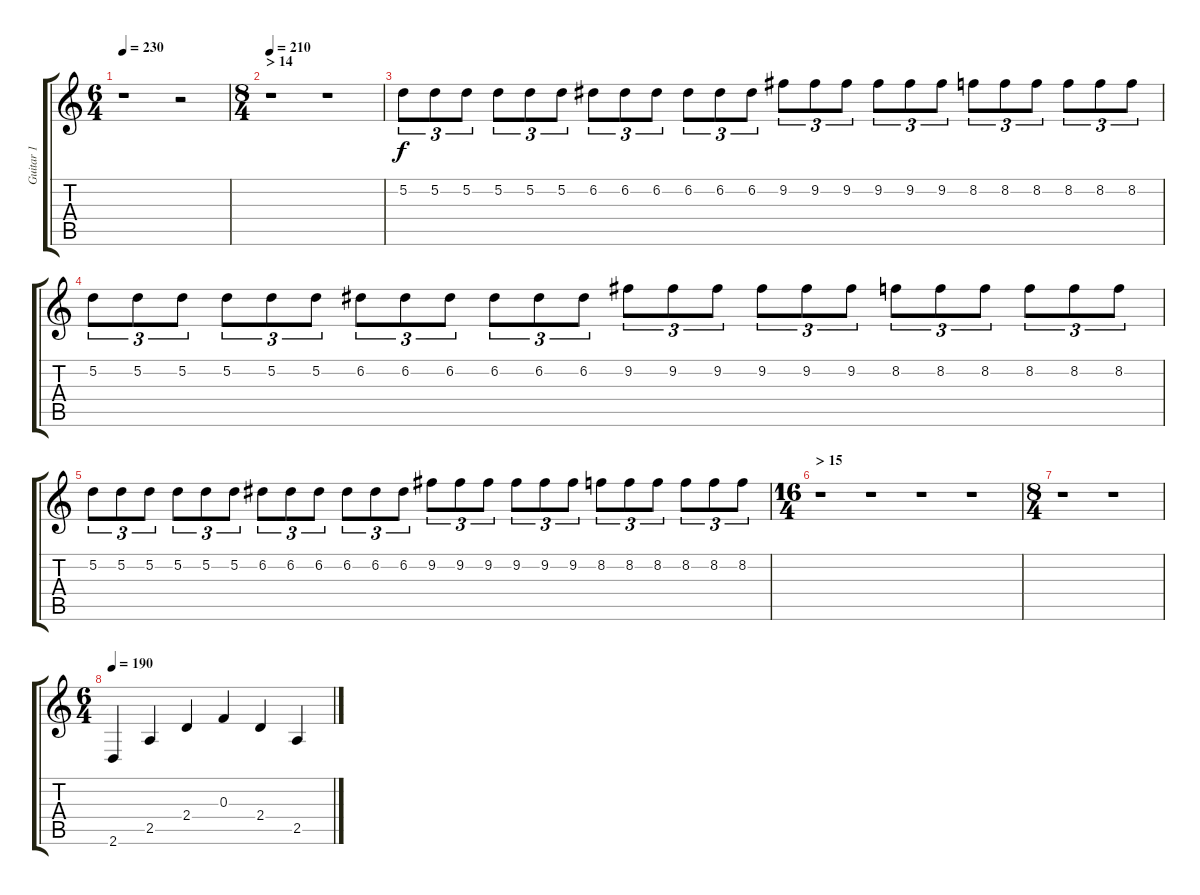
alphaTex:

\track ("Guitar 1" "Guitar 1") {instrument distortionguitar}
\staff {score tabs}
\tuning (D4 A3 F3 C3 G2 C2) {hide}
\ts (6 4)
\tempo 230
\clef g2
\ks c
r.1{dy f} r.2 |
\ts (8 4)
\section ("" "> 14")
\tempo 210
r.1 r.1 |
5.2.8{tu (3 2)} 5.2.8{tu (3 2)} 5.2.8{tu (3 2)} 5.2.8{tu (3 2)} 5.2.8{tu (3 2)} 5.2.8{tu (3 2)} 6.2.8{tu (3 2)} 6.2.8{tu (3 2)} 6.2.8{tu (3 2)} 6.2.8{tu (3 2)} 6.2.8{tu (3 2)} 6.2.8{tu (3 2)} 9.2.8{tu (3 2)} 9.2.8{tu (3 2)} 9.2.8{tu (3 2)} 9.2.8{tu (3 2)} 9.2.8{tu (3 2)} 9.2.8{tu (3 2)} 8.2.8{tu (3 2)} 8.2.8{tu (3 2)} 8.2.8{tu (3 2)} 8.2.8{tu (3 2)} 8.2.8{tu (3 2)} 8.2.8{tu (3 2)} |
5.2.8{tu (3 2)} 5.2.8{tu (3 2)} 5.2.8{tu (3 2)} 5.2.8{tu (3 2)} 5.2.8{tu (3 2)} 5.2.8{tu (3 2)} 6.2.8{tu (3 2)} 6.2.8{tu (3 2)} 6.2.8{tu (3 2)} 6.2.8{tu (3 2)} 6.2.8{tu (3 2)} 6.2.8{tu (3 2)} 9.2.8{tu (3 2)} 9.2.8{tu (3 2)} 9.2.8{tu (3 2)} 9.2.8{tu (3 2)} 9.2.8{tu (3 2)} 9.2.8{tu (3 2)} 8.2.8{tu (3 2)} 8.2.8{tu (3 2)} 8.2.8{tu (3 2)} 8.2.8{tu (3 2)} 8.2.8{tu (3 2)} 8.2.8{tu (3 2)} |
5.2.8{tu (3 2)} 5.2.8{tu (3 2)} 5.2.8{tu (3 2)} 5.2.8{tu (3 2)} 5.2.8{tu (3 2)} 5.2.8{tu (3 2)} 6.2.8{tu (3 2)} 6.2.8{tu (3 2)} 6.2.8{tu (3 2)} 6.2.8{tu (3 2)} 6.2.8{tu (3 2)} 6.2.8{tu (3 2)} 9.2.8{tu (3 2)} 9.2.8{tu (3 2)} 9.2.8{tu (3 2)} 9.2.8{tu (3 2)} 9.2.8{tu (3 2)} 9.2.8{tu (3 2)} 8.2.8{tu (3 2)} 8.2.8{tu (3 2)} 8.2.8{tu (3 2)} 8.2.8{tu (3 2)} 8.2.8{tu (3 2)} 8.2.8{tu (3 2)} |
\ts (16 4)
\section ("" "> 15")
r.1 r.1 r.1 r.1 |
\ts (8 4)
r.1 r.1 |
\ts (6 4)
\tempo 190
2.6.4{instrument electricguitarclean} 2.5.4 2.4.4 0.3.4 2.4.4 2.5.4
